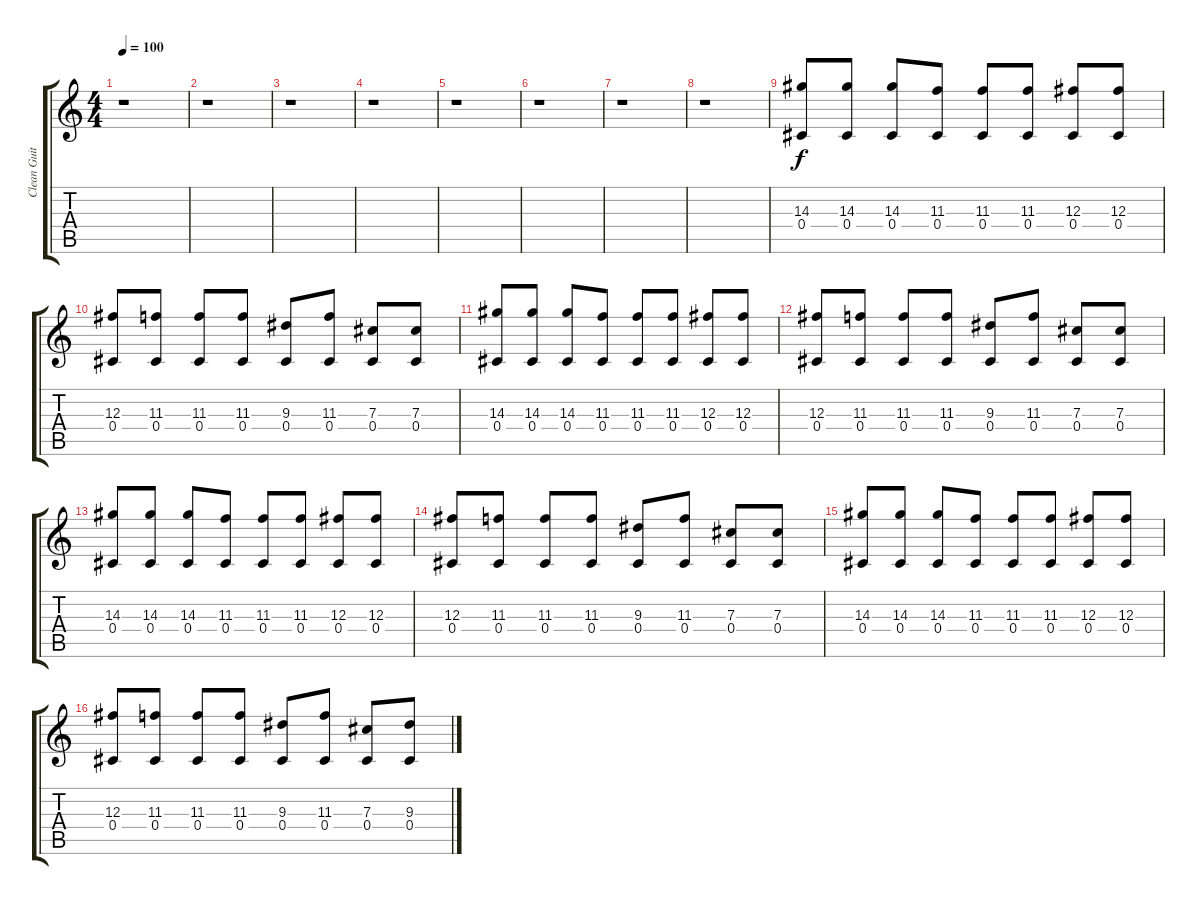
\track ("Clean Guitar 1" "Clean Guit") {instrument electricguitarjazz}
\staff {score tabs}
\tuning (Eb4 Bb3 Gb3 Db3 Ab2 Eb2) {hide}
\ts (4 4)
\tempo 100
\clef g2
\ks c
r.1{dy f} |
r.1 |
r.1 |
r.1 |
r.1 |
r.1 |
r.1 |
r.1 |
(14.3 0.4).8 (14.3 0.4).8 (14.3 0.4).8 (11.3 0.4).8 (11.3 0.4).8 (11.3 0.4).8 (12.3 0.4).8 (12.3 0.4).8 |
(12.3 0.4).8 (11.3 0.4).8 (11.3 0.4).8 (11.3 0.4).8 (9.3 0.4).8 (11.3 0.4).8 (7.3 0.4).8 (7.3 0.4).8 |
(14.3 0.4).8 (14.3 0.4).8 (14.3 0.4).8 (11.3 0.4).8 (11.3 0.4).8 (11.3 0.4).8 (12.3 0.4).8 (12.3 0.4).8 |
(12.3 0.4).8 (11.3 0.4).8 (11.3 0.4).8 (11.3 0.4).8 (9.3 0.4).8 (11.3 0.4).8 (7.3 0.4).8 (7.3 0.4).8 |
(14.3 0.4).8 (14.3 0.4).8 (14.3 0.4).8 (11.3 0.4).8 (11.3 0.4).8 (11.3 0.4).8 (12.3 0.4).8 (12.3 0.4).8 |
(12.3 0.4).8 (11.3 0.4).8 (11.3 0.4).8 (11.3 0.4).8 (9.3 0.4).8 (11.3 0.4).8 (7.3 0.4).8 (7.3 0.4).8 |
(14.3 0.4).8 (14.3 0.4).8 (14.3 0.4).8 (11.3 0.4).8 (11.3 0.4).8 (11.3 0.4).8 (12.3 0.4).8 (12.3 0.4).8 |
(12.3 0.4).8 (11.3 0.4).8 (11.3 0.4).8 (11.3 0.4).8 (9.3 0.4).8 (11.3 0.4).8 (7.3 0.4).8 (9.3 0.4).8
